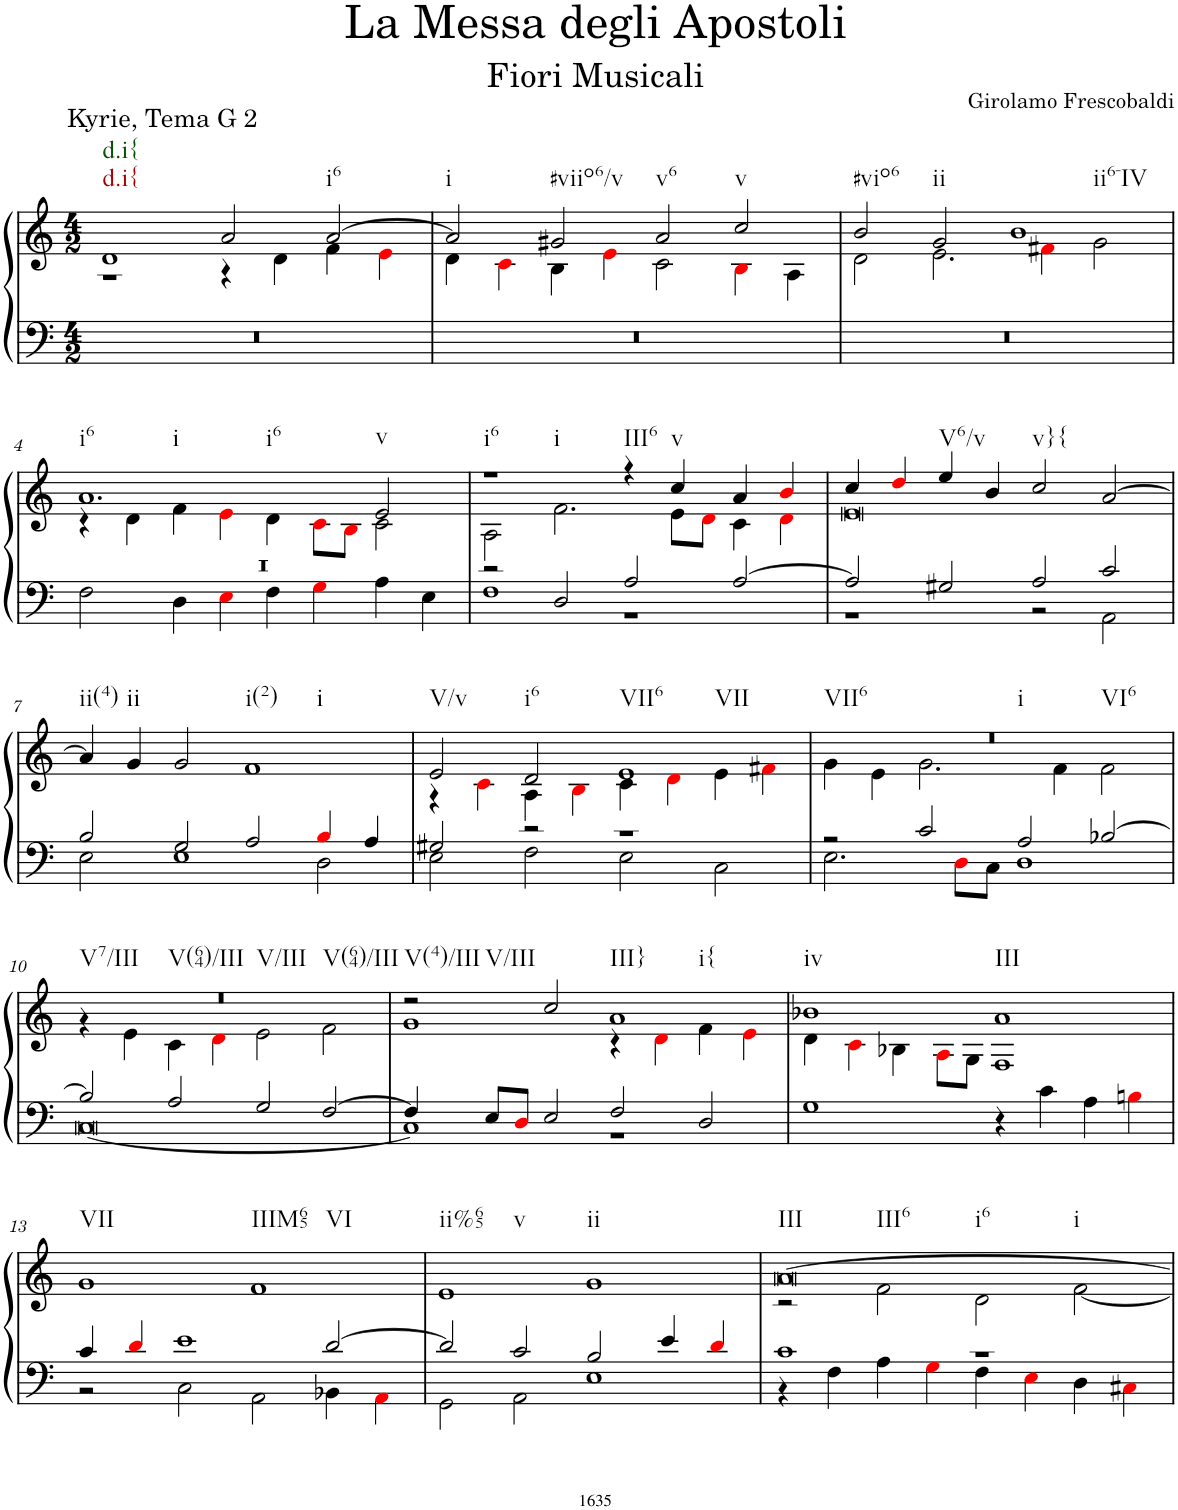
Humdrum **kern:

**kern	**kern
*part1	*part1
*staff2	*staff1
*I"Organ	*
*I'Org.	*
*clefF4	*clefG2
*k[]	*k[]
*M4/2	*M4/2
=1	=1
*	*^
!	!LO:TX:a:t=Kyrie, Tema G 2	!
0r	1d	0r
.	2a/	.
.	[2a/	.
1ryy	1ryy	4r
.	.	4d\
.	.	4f\
.	.	4ei\
=2	=2	=2
0r	2a/]	4d\
.	.	4ci\
.	2g#X/	4B\
.	.	4ei\
.	2a/	2c\
.	2cc/	4Bi\
.	.	4A\
=3	=3	=3
0r	2b/	2d\
.	2g/	2.e\
.	1b	.
.	.	4f#Xi\
.	.	2g\
!!LO:LB:g=z	!!
=4	=4	=4
*^	*	*
0r	2F\	1.a	4r
.	.	.	4d\
.	4D\	.	4f\
.	4Ei\	.	4ei\
.	4F\	.	4d\
.	4Gi\	.	8ci\L
.	.	.	8Bi\J
.	4A\	2e/	2c\
.	4E\	.	.
=5	=5	=5	=5
2r	1F	1r	2A\
2D/	.	.	2.f\
2A/	1r	4r	.
.	.	4cc/	8e\L
.	.	.	8di\J
[2A/	.	4a/	4c\
.	.	4bi/	4di\
=6	=6	=6	=6
2A/]	1r	4cc/	0e
.	.	4ddi/	.
2G#X/	.	4ee/	.
.	.	4b/	.
2A/	2r	2cc/	.
2c/	2AA\	[2a/	.
*	*	*v	*v
!!LO:LB:g=z
=7	=7	=7
2B/	2E\	4a/]
.	.	4g/
2G/	1E	2g/
2A/	.	1f
4Bi/	2D\	.
4A/	.	.
=8	=8	=8
*	*	*^
2G#X/	2E\	2e/	4r
.	.	.	4ci\
2r	2F\	2d/	4A\
.	.	.	4Bi\
1r	2E\	1e	4c\
.	.	.	4di\
.	2C\	.	4e\
.	.	.	4f#Xi\
=9	=9	=9	=9
2r	2.E\	0r	4g\
.	.	.	4e\
2c/	.	.	2.g\
.	8Di\L	.	.
.	8C\J	.	.
2A/	1D	.	.
.	.	.	4f\
[2B-X/	.	.	2f\
!!LO:LB:g=z	!!
=10	=10	=10	=10
2B-/]	[0C	0r	4r
.	.	.	4e\
2A/	.	.	4c\
.	.	.	4di\
2G/	.	.	2e\
[2F/	.	.	2f\
=11	=11	=11	=11
4F/]	1C]	2r	1g
8E/L	.	.	.
8Di/J	.	.	.
2E/	.	2cc/	.
2F/	1r	1a	4r
.	.	.	4di\
2D/	.	.	4f\
.	.	.	4ei\
*v	*v	*	*
=12	=12	=12
1G	1b-X	4d\
.	.	4ci\
.	.	4B-X\
.	.	8Ai\L
.	.	8G\J
4r	1a	1F
4c\	.	.
4A\	.	.
4Bni\	.	.
*	*v	*v
!!LO:LB:g=z
=13	=13
*^	*
4c/	2r	1g
4di/	.	.
1e	2C\	.
.	2AA\	1f
[2d/	4BB-X\	.
.	4AAi\	.
=14	=14	=14
2d/]	2GG\	1e
2c/	2AA\	.
2B/	1E	1g
4e/	.	.
4di/	.	.
=15	=15	=15
*	*	*^
1c	4r	[0a	2r
.	4F\	.	.
.	4A\	.	2f\
.	4Gi\	.	.
1r	4F\	.	2d\
.	4Ei\	.	.
.	4D\	.	[2f\
.	4C#Xi\	.	.
*v	*v	*	*
*	*v	*v
=	=
*-	*-
